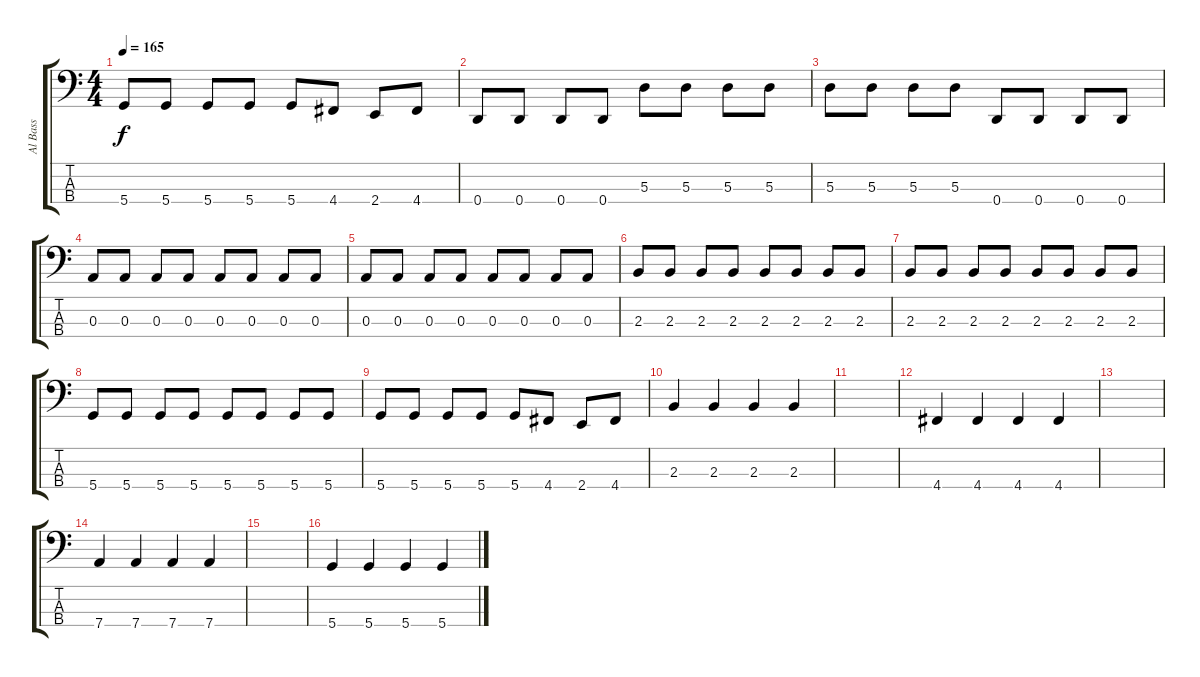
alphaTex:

\track ("Al Bass" "Al Bass") {instrument electricbasspick}
\staff {score tabs}
\tuning (G2 D2 A1 D1) {hide}
\ts (4 4)
\tempo 165
\clef f4
\ks c
5.4.8{dy f} 5.4.8 5.4.8 5.4.8 5.4.8 4.4.8 2.4.8 4.4.8 |
0.4.8 0.4.8 0.4.8 0.4.8 5.3.8 5.3.8 5.3.8 5.3.8 |
5.3.8 5.3.8 5.3.8 5.3.8 0.4.8 0.4.8 0.4.8 0.4.8 |
0.3.8 0.3.8 0.3.8 0.3.8 0.3.8 0.3.8 0.3.8 0.3.8 |
0.3.8 0.3.8 0.3.8 0.3.8 0.3.8 0.3.8 0.3.8 0.3.8 |
2.3.8 2.3.8 2.3.8 2.3.8 2.3.8 2.3.8 2.3.8 2.3.8 |
2.3.8 2.3.8 2.3.8 2.3.8 2.3.8 2.3.8 2.3.8 2.3.8 |
5.4.8 5.4.8 5.4.8 5.4.8 5.4.8 5.4.8 5.4.8 5.4.8 |
5.4.8 5.4.8 5.4.8 5.4.8 5.4.8 4.4.8 2.4.8 4.4.8 |
2.3.4 2.3.4 2.3.4 2.3.4 |
|
4.4.4 4.4.4 4.4.4 4.4.4 |
|
7.4.4 7.4.4 7.4.4 7.4.4 |
|
5.4.4 5.4.4 5.4.4 5.4.4
